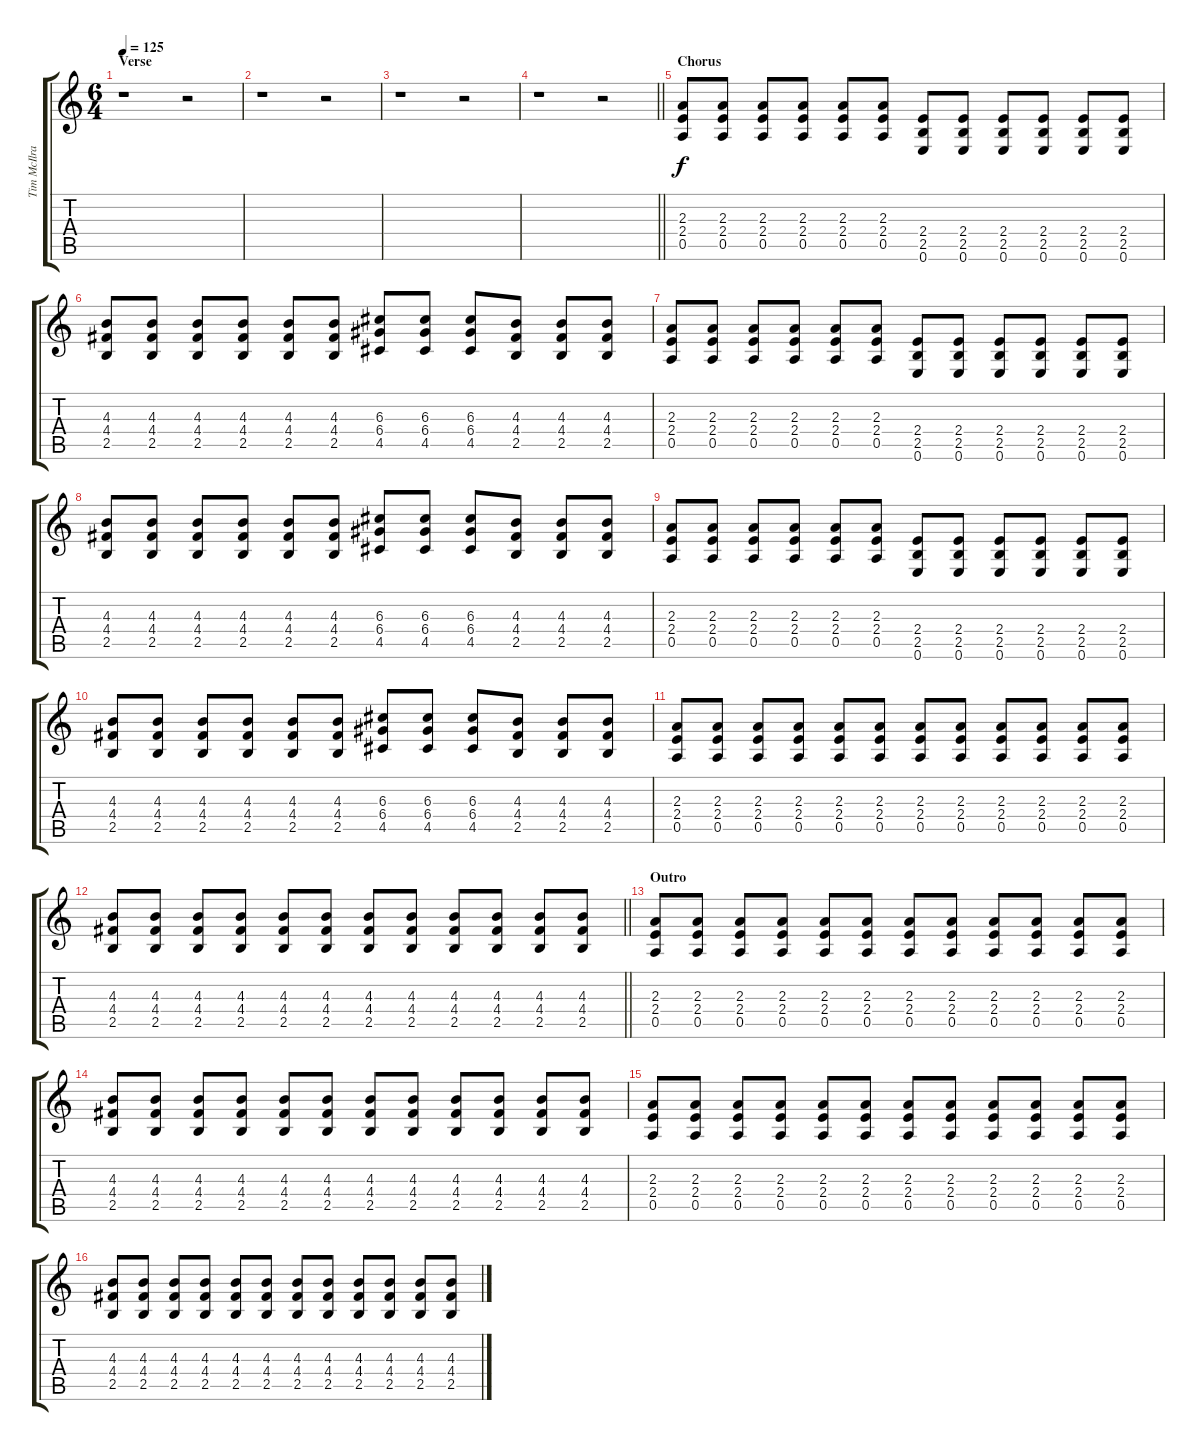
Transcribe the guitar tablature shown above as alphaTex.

\track ("Tim McIlrath" "Tim McIlra") {instrument overdrivenguitar}
\staff {score tabs}
\tuning (E4 B3 G3 D3 A2 E2) {hide}
\ts (6 4)
\section ("" "Verse")
\tempo 125
\clef g2
\ks c
r.1{dy f} r.2 |
r.1 r.2 |
r.1 r.2 |
\barLineRight lightlight
r.1 r.2 |
\section ("" "Chorus")
(2.3 2.4 0.5).8{volume 13} (2.3 2.4 0.5).8 (2.3 2.4 0.5).8 (2.3 2.4 0.5).8 (2.3 2.4 0.5).8 (2.3 2.4 0.5).8 (2.4 2.5 0.6).8 (2.4 2.5 0.6).8 (2.4 2.5 0.6).8 (2.4 2.5 0.6).8 (2.4 2.5 0.6).8 (2.4 2.5 0.6).8 |
(4.3 4.4 2.5).8 (4.3 4.4 2.5).8 (4.3 4.4 2.5).8 (4.3 4.4 2.5).8 (4.3 4.4 2.5).8 (4.3 4.4 2.5).8 (6.3 6.4 4.5).8 (6.3 6.4 4.5).8 (6.3 6.4 4.5).8 (4.3 4.4 2.5).8 (4.3 4.4 2.5).8 (4.3 4.4 2.5).8 |
(2.3 2.4 0.5).8 (2.3 2.4 0.5).8 (2.3 2.4 0.5).8 (2.3 2.4 0.5).8 (2.3 2.4 0.5).8 (2.3 2.4 0.5).8 (2.4 2.5 0.6).8 (2.4 2.5 0.6).8 (2.4 2.5 0.6).8 (2.4 2.5 0.6).8 (2.4 2.5 0.6).8 (2.4 2.5 0.6).8 |
(4.3 4.4 2.5).8 (4.3 4.4 2.5).8 (4.3 4.4 2.5).8 (4.3 4.4 2.5).8 (4.3 4.4 2.5).8 (4.3 4.4 2.5).8 (6.3 6.4 4.5).8 (6.3 6.4 4.5).8 (6.3 6.4 4.5).8 (4.3 4.4 2.5).8 (4.3 4.4 2.5).8 (4.3 4.4 2.5).8 |
(2.3 2.4 0.5).8 (2.3 2.4 0.5).8 (2.3 2.4 0.5).8 (2.3 2.4 0.5).8 (2.3 2.4 0.5).8 (2.3 2.4 0.5).8 (2.4 2.5 0.6).8 (2.4 2.5 0.6).8 (2.4 2.5 0.6).8 (2.4 2.5 0.6).8 (2.4 2.5 0.6).8 (2.4 2.5 0.6).8 |
(4.3 4.4 2.5).8 (4.3 4.4 2.5).8 (4.3 4.4 2.5).8 (4.3 4.4 2.5).8 (4.3 4.4 2.5).8 (4.3 4.4 2.5).8 (6.3 6.4 4.5).8 (6.3 6.4 4.5).8 (6.3 6.4 4.5).8 (4.3 4.4 2.5).8 (4.3 4.4 2.5).8 (4.3 4.4 2.5).8 |
(2.3 2.4 0.5).8 (2.3 2.4 0.5).8 (2.3 2.4 0.5).8 (2.3 2.4 0.5).8 (2.3 2.4 0.5).8 (2.3 2.4 0.5).8 (2.3 2.4 0.5).8 (2.3 2.4 0.5).8 (2.3 2.4 0.5).8 (2.3 2.4 0.5).8 (2.3 2.4 0.5).8 (2.3 2.4 0.5).8 |
\barLineRight lightlight
(4.3 4.4 2.5).8 (4.3 4.4 2.5).8 (4.3 4.4 2.5).8 (4.3 4.4 2.5).8 (4.3 4.4 2.5).8 (4.3 4.4 2.5).8 (4.3 4.4 2.5).8 (4.3 4.4 2.5).8 (4.3 4.4 2.5).8 (4.3 4.4 2.5).8 (4.3 4.4 2.5).8 (4.3 4.4 2.5).8 |
\section ("" "Outro")
(2.3 2.4 0.5).8 (2.3 2.4 0.5).8 (2.3 2.4 0.5).8 (2.3 2.4 0.5).8 (2.3 2.4 0.5).8 (2.3 2.4 0.5).8 (2.3 2.4 0.5).8 (2.3 2.4 0.5).8 (2.3 2.4 0.5).8 (2.3 2.4 0.5).8 (2.3 2.4 0.5).8 (2.3 2.4 0.5).8 |
(4.3 4.4 2.5).8 (4.3 4.4 2.5).8 (4.3 4.4 2.5).8 (4.3 4.4 2.5).8 (4.3 4.4 2.5).8 (4.3 4.4 2.5).8 (4.3 4.4 2.5).8 (4.3 4.4 2.5).8 (4.3 4.4 2.5).8 (4.3 4.4 2.5).8 (4.3 4.4 2.5).8 (4.3 4.4 2.5).8 |
(2.3 2.4 0.5).8 (2.3 2.4 0.5).8 (2.3 2.4 0.5).8 (2.3 2.4 0.5).8 (2.3 2.4 0.5).8 (2.3 2.4 0.5).8 (2.3 2.4 0.5).8 (2.3 2.4 0.5).8 (2.3 2.4 0.5).8 (2.3 2.4 0.5).8 (2.3 2.4 0.5).8 (2.3 2.4 0.5).8 |
(4.3 4.4 2.5).8 (4.3 4.4 2.5).8 (4.3 4.4 2.5).8 (4.3 4.4 2.5).8 (4.3 4.4 2.5).8 (4.3 4.4 2.5).8 (4.3 4.4 2.5).8 (4.3 4.4 2.5).8 (4.3 4.4 2.5).8 (4.3 4.4 2.5).8 (4.3 4.4 2.5).8 (4.3 4.4 2.5).8
